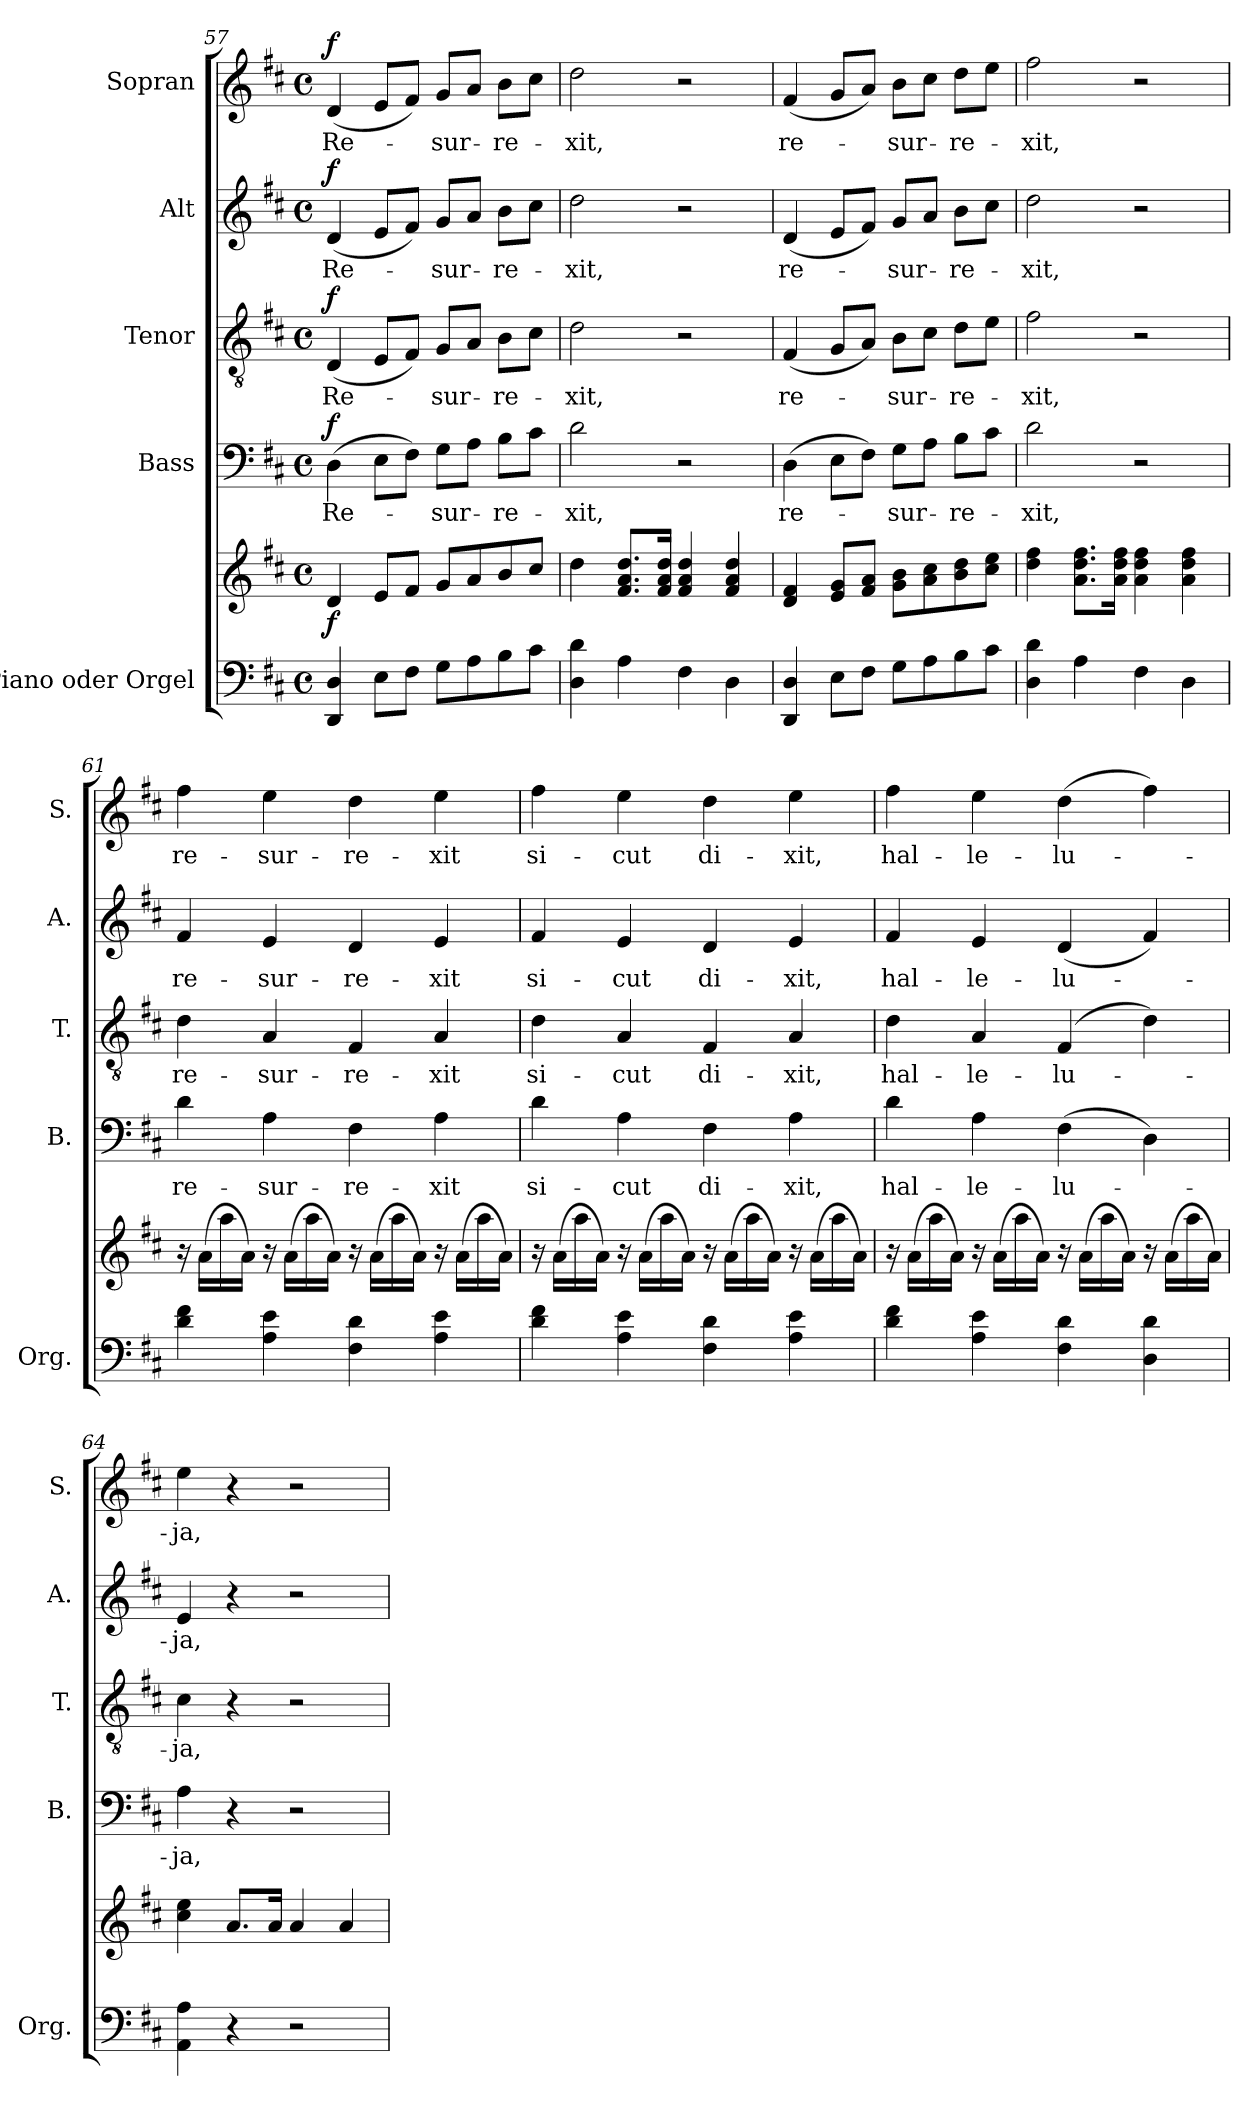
**kern	**kern	**dynam	**kern	**text	**dynam	**kern	**text	**dynam	**kern	**text	**dynam	**kern	**text	**dynam
*part5	*part5	*part5	*part4	*part4	*part4	*part3	*part3	*part3	*part2	*part2	*part2	*part1	*part1	*part1
*staff6	*staff5	*staff5/6	*staff4	*staff4	*staff4	*staff3	*staff3	*staff3	*staff2	*staff2	*staff2	*staff1	*staff1	*staff1
*I"Piano oder Orgel	*	*	*I"Bass	*	*	*I"Tenor	*	*	*I"Alt	*	*	*I"Sopran	*	*
*I'Org.	*	*	*I'B.	*	*	*I'T.	*	*	*I'A.	*	*	*I'S.	*	*
*clefF4	*clefG2	*	*clefF4	*	*	*clefGv2	*	*	*clefG2	*	*	*clefG2	*	*
*k[f#c#]	*k[f#c#]	*	*k[f#c#]	*	*	*k[f#c#]	*	*	*k[f#c#]	*	*	*k[f#c#]	*	*
*D:	*D:	*	*D:	*	*	*D:	*	*	*D:	*	*	*D:	*	*
*M4/4	*M4/4	*	*M4/4	*	*	*M4/4	*	*	*M4/4	*	*	*M4/4	*	*
*met(c)	*met(c)	*	*met(c)	*	*	*met(c)	*	*	*met(c)	*	*	*met(c)	*	*
=57	=57	=57	=57	=57	=57	=57	=57	=57	=57	=57	=57	=57	=57	=57
!	!	!LO:DY:b	!	!LO:LY:b	!LO:DY:a	!	!LO:LY:b	!LO:DY:a	!	!LO:LY:b	!LO:DY:a	!	!LO:LY:b	!LO:DY:a
4DD/ 4D/	4d/	f	(>4D\	Re-	f	(<4D/	Re-	f	(<4d/	Re-	f	(<4d/	Re-	f
8E\L	8e/L	.	8E\L	.	.	8E/L	.	.	8e/L	.	.	8e/L	.	.
8F#\J	8f#/J	.	8F#\J)	.	.	8F#/J)	.	.	8f#/J)	.	.	8f#/J)	.	.
!	!	!	!	!LO:LY:b	!	!	!LO:LY:b	!	!	!LO:LY:b	!	!	!LO:LY:b	!
8G\L	8g/L	.	8G\L	-sur-	.	8G/L	-sur-	.	8g/L	-sur-	.	8g/L	-sur-	.
8A\	8a/	.	8A\J	.	.	8A/J	.	.	8a/J	.	.	8a/J	.	.
!	!	!	!	!LO:LY:b	!	!	!LO:LY:b	!	!	!LO:LY:b	!	!	!LO:LY:b	!
8B\	8b/	.	8B\L	-re-	.	8B\L	-re-	.	8b\L	-re-	.	8b\L	-re-	.
8c#\J	8cc#/J	.	8c#\J	.	.	8c#\J	.	.	8cc#\J	.	.	8cc#\J	.	.
=58	=58	=58	=58	=58	=58	=58	=58	=58	=58	=58	=58	=58	=58	=58
!	!	!	!	!LO:LY:b	!	!	!LO:LY:b	!	!	!LO:LY:b	!	!	!LO:LY:b	!
4D\ 4d\	4dd\	.	2d\	-xit,	.	2d\	-xit,	.	2dd\	-xit,	.	2dd\	-xit,	.
4A\	8.f#/ 8.a/ 8.dd/L	.	.	.	.	.	.	.	.	.	.	.	.	.
.	16f#/ 16a/ 16dd/Jk	.	.	.	.	.	.	.	.	.	.	.	.	.
4F#\	4f#/ 4a/ 4dd/	.	2r	.	.	2r	.	.	2r	.	.	2r	.	.
4D\	4f#/ 4a/ 4dd/	.	.	.	.	.	.	.	.	.	.	.	.	.
=59	=59	=59	=59	=59	=59	=59	=59	=59	=59	=59	=59	=59	=59	=59
!	!	!	!	!LO:LY:b	!	!	!LO:LY:b	!	!	!LO:LY:b	!	!	!LO:LY:b	!
4DD/ 4D/	4d/ 4f#/	.	(>4D\	re-	.	(<4F#/	re-	.	(<4d/	re-	.	(<4f#/	re-	.
8E\L	8e/ 8g/L	.	8E\L	.	.	8G/L	.	.	8e/L	.	.	8g/L	.	.
8F#\J	8f#/ 8a/J	.	8F#\J)	.	.	8A/J)	.	.	8f#/J)	.	.	8a/J)	.	.
!	!	!	!	!LO:LY:b	!	!	!LO:LY:b	!	!	!LO:LY:b	!	!	!LO:LY:b	!
8G\L	8g\ 8b\L	.	8G\L	-sur-	.	8B\L	-sur-	.	8g/L	-sur-	.	8b\L	-sur-	.
8A\	8a\ 8cc#\	.	8A\J	.	.	8c#\J	.	.	8a/J	.	.	8cc#\J	.	.
!	!	!	!	!LO:LY:b	!	!	!LO:LY:b	!	!	!LO:LY:b	!	!	!LO:LY:b	!
8B\	8b\ 8dd\	.	8B\L	-re-	.	8d\L	-re-	.	8b\L	-re-	.	8dd\L	-re-	.
8c#\J	8cc#\ 8ee\J	.	8c#\J	.	.	8e\J	.	.	8cc#\J	.	.	8ee\J	.	.
!!LO:PB:g=z
=60	=60	=60	=60	=60	=60	=60	=60	=60	=60	=60	=60	=60	=60	=60
!	!	!	!	!LO:LY:b	!	!	!LO:LY:b	!	!	!LO:LY:b	!	!	!LO:LY:b	!
4D\ 4d\	4dd\ 4ff#\	.	2d\	-xit,	.	2f#\	-xit,	.	2dd\	-xit,	.	2ff#\	-xit,	.
4A\	8.a\ 8.dd\ 8.ff#\L	.	.	.	.	.	.	.	.	.	.	.	.	.
.	16a\ 16dd\ 16ff#\Jk	.	.	.	.	.	.	.	.	.	.	.	.	.
4F#\	4a\ 4dd\ 4ff#\	.	2r	.	.	2r	.	.	2r	.	.	2r	.	.
4D\	4a\ 4dd\ 4ff#\	.	.	.	.	.	.	.	.	.	.	.	.	.
=61	=61	=61	=61	=61	=61	=61	=61	=61	=61	=61	=61	=61	=61	=61
!	!	!	!	!LO:LY:b	!	!	!LO:LY:b	!	!	!LO:LY:b	!	!	!LO:LY:b	!
4d\ 4f#\	16r	.	4d\	re-	.	4d\	re-	.	4f#/	re-	.	4ff#\	re-	.
.	(>16a\LL	.	.	.	.	.	.	.	.	.	.	.	.	.
.	16aa\	.	.	.	.	.	.	.	.	.	.	.	.	.
.	16a\JJ)	.	.	.	.	.	.	.	.	.	.	.	.	.
!	!	!	!	!LO:LY:b	!	!	!LO:LY:b	!	!	!LO:LY:b	!	!	!LO:LY:b	!
4A\ 4e\	16r	.	4A\	-sur-	.	4A/	-sur-	.	4e/	-sur-	.	4ee\	-sur-	.
.	(>16a\LL	.	.	.	.	.	.	.	.	.	.	.	.	.
.	16aa\	.	.	.	.	.	.	.	.	.	.	.	.	.
.	16a\JJ)	.	.	.	.	.	.	.	.	.	.	.	.	.
!	!	!	!	!LO:LY:b	!	!	!LO:LY:b	!	!	!LO:LY:b	!	!	!LO:LY:b	!
4F#\ 4d\	16r	.	4F#\	-re-	.	4F#/	-re-	.	4d/	-re-	.	4dd\	-re-	.
.	(>16a\LL	.	.	.	.	.	.	.	.	.	.	.	.	.
.	16aa\	.	.	.	.	.	.	.	.	.	.	.	.	.
.	16a\JJ)	.	.	.	.	.	.	.	.	.	.	.	.	.
!	!	!	!	!LO:LY:b	!	!	!LO:LY:b	!	!	!LO:LY:b	!	!	!LO:LY:b	!
4A\ 4e\	16r	.	4A\	-xit	.	4A/	-xit	.	4e/	-xit	.	4ee\	-xit	.
.	(>16a\LL	.	.	.	.	.	.	.	.	.	.	.	.	.
.	16aa\	.	.	.	.	.	.	.	.	.	.	.	.	.
.	16a\JJ)	.	.	.	.	.	.	.	.	.	.	.	.	.
=62	=62	=62	=62	=62	=62	=62	=62	=62	=62	=62	=62	=62	=62	=62
!	!	!	!	!LO:LY:b	!	!	!LO:LY:b	!	!	!LO:LY:b	!	!	!LO:LY:b	!
4d\ 4f#\	16r	.	4d\	si-	.	4d\	si-	.	4f#/	si-	.	4ff#\	si-	.
.	(>16a\LL	.	.	.	.	.	.	.	.	.	.	.	.	.
.	16aa\	.	.	.	.	.	.	.	.	.	.	.	.	.
.	16a\JJ)	.	.	.	.	.	.	.	.	.	.	.	.	.
!	!	!	!	!LO:LY:b	!	!	!LO:LY:b	!	!	!LO:LY:b	!	!	!LO:LY:b	!
4A\ 4e\	16r	.	4A\	-cut	.	4A/	-cut	.	4e/	-cut	.	4ee\	-cut	.
.	(>16a\LL	.	.	.	.	.	.	.	.	.	.	.	.	.
.	16aa\	.	.	.	.	.	.	.	.	.	.	.	.	.
.	16a\JJ)	.	.	.	.	.	.	.	.	.	.	.	.	.
!	!	!	!	!LO:LY:b	!	!	!LO:LY:b	!	!	!LO:LY:b	!	!	!LO:LY:b	!
4F#\ 4d\	16r	.	4F#\	di-	.	4F#/	di-	.	4d/	di-	.	4dd\	di-	.
.	(>16a\LL	.	.	.	.	.	.	.	.	.	.	.	.	.
.	16aa\	.	.	.	.	.	.	.	.	.	.	.	.	.
.	16a\JJ)	.	.	.	.	.	.	.	.	.	.	.	.	.
!	!	!	!	!LO:LY:b	!	!	!LO:LY:b	!	!	!LO:LY:b	!	!	!LO:LY:b	!
4A\ 4e\	16r	.	4A\	-xit,	.	4A/	-xit,	.	4e/	-xit,	.	4ee\	-xit,	.
.	(>16a\LL	.	.	.	.	.	.	.	.	.	.	.	.	.
.	16aa\	.	.	.	.	.	.	.	.	.	.	.	.	.
.	16a\JJ)	.	.	.	.	.	.	.	.	.	.	.	.	.
!!LO:LB:g=z
=63	=63	=63	=63	=63	=63	=63	=63	=63	=63	=63	=63	=63	=63	=63
!	!	!	!	!LO:LY:b	!	!	!LO:LY:b	!	!	!LO:LY:b	!	!	!LO:LY:b	!
4d\ 4f#\	16r	.	4d\	hal-	.	4d\	hal-	.	4f#/	hal-	.	4ff#\	hal-	.
.	(>16a\LL	.	.	.	.	.	.	.	.	.	.	.	.	.
.	16aa\	.	.	.	.	.	.	.	.	.	.	.	.	.
.	16a\JJ)	.	.	.	.	.	.	.	.	.	.	.	.	.
!	!	!	!	!LO:LY:b	!	!	!LO:LY:b	!	!	!LO:LY:b	!	!	!LO:LY:b	!
4A\ 4e\	16r	.	4A\	-le-	.	4A/	-le-	.	4e/	-le-	.	4ee\	-le-	.
.	(>16a\LL	.	.	.	.	.	.	.	.	.	.	.	.	.
.	16aa\	.	.	.	.	.	.	.	.	.	.	.	.	.
.	16a\JJ)	.	.	.	.	.	.	.	.	.	.	.	.	.
!	!	!	!	!LO:LY:b	!	!	!LO:LY:b	!	!	!LO:LY:b	!	!	!LO:LY:b	!
4F#\ 4d\	16r	.	(>4F#\	-lu-	.	(4F#/	-lu-	.	(<4d/	-lu-	.	(>4dd\	-lu-	.
.	(>16a\LL	.	.	.	.	.	.	.	.	.	.	.	.	.
.	16aa\	.	.	.	.	.	.	.	.	.	.	.	.	.
.	16a\JJ)	.	.	.	.	.	.	.	.	.	.	.	.	.
4D\ 4d\	16r	.	4D\)	.	.	4d\)	.	.	4f#/)	.	.	4ff#\)	.	.
.	(>16a\LL	.	.	.	.	.	.	.	.	.	.	.	.	.
.	16aa\	.	.	.	.	.	.	.	.	.	.	.	.	.
.	16a\JJ)	.	.	.	.	.	.	.	.	.	.	.	.	.
=64	=64	=64	=64	=64	=64	=64	=64	=64	=64	=64	=64	=64	=64	=64
!	!	!	!	!LO:LY:b	!	!	!LO:LY:b	!	!	!LO:LY:b	!	!	!LO:LY:b	!
4AA\ 4A\	4cc#\ 4ee\	.	4A\	-ja,	.	4c#\	-ja,	.	4e/	-ja,	.	4ee\	-ja,	.
4r	8.a/L	.	4r	.	.	4r	.	.	4r	.	.	4r	.	.
.	16a/Jk	.	.	.	.	.	.	.	.	.	.	.	.	.
2r	4a/	.	2r	.	.	2r	.	.	2r	.	.	2r	.	.
.	4a/	.	.	.	.	.	.	.	.	.	.	.	.	.
=	=	=	=	=	=	=	=	=	=	=	=	=	=	=
*-	*-	*-	*-	*-	*-	*-	*-	*-	*-	*-	*-	*-	*-	*-
